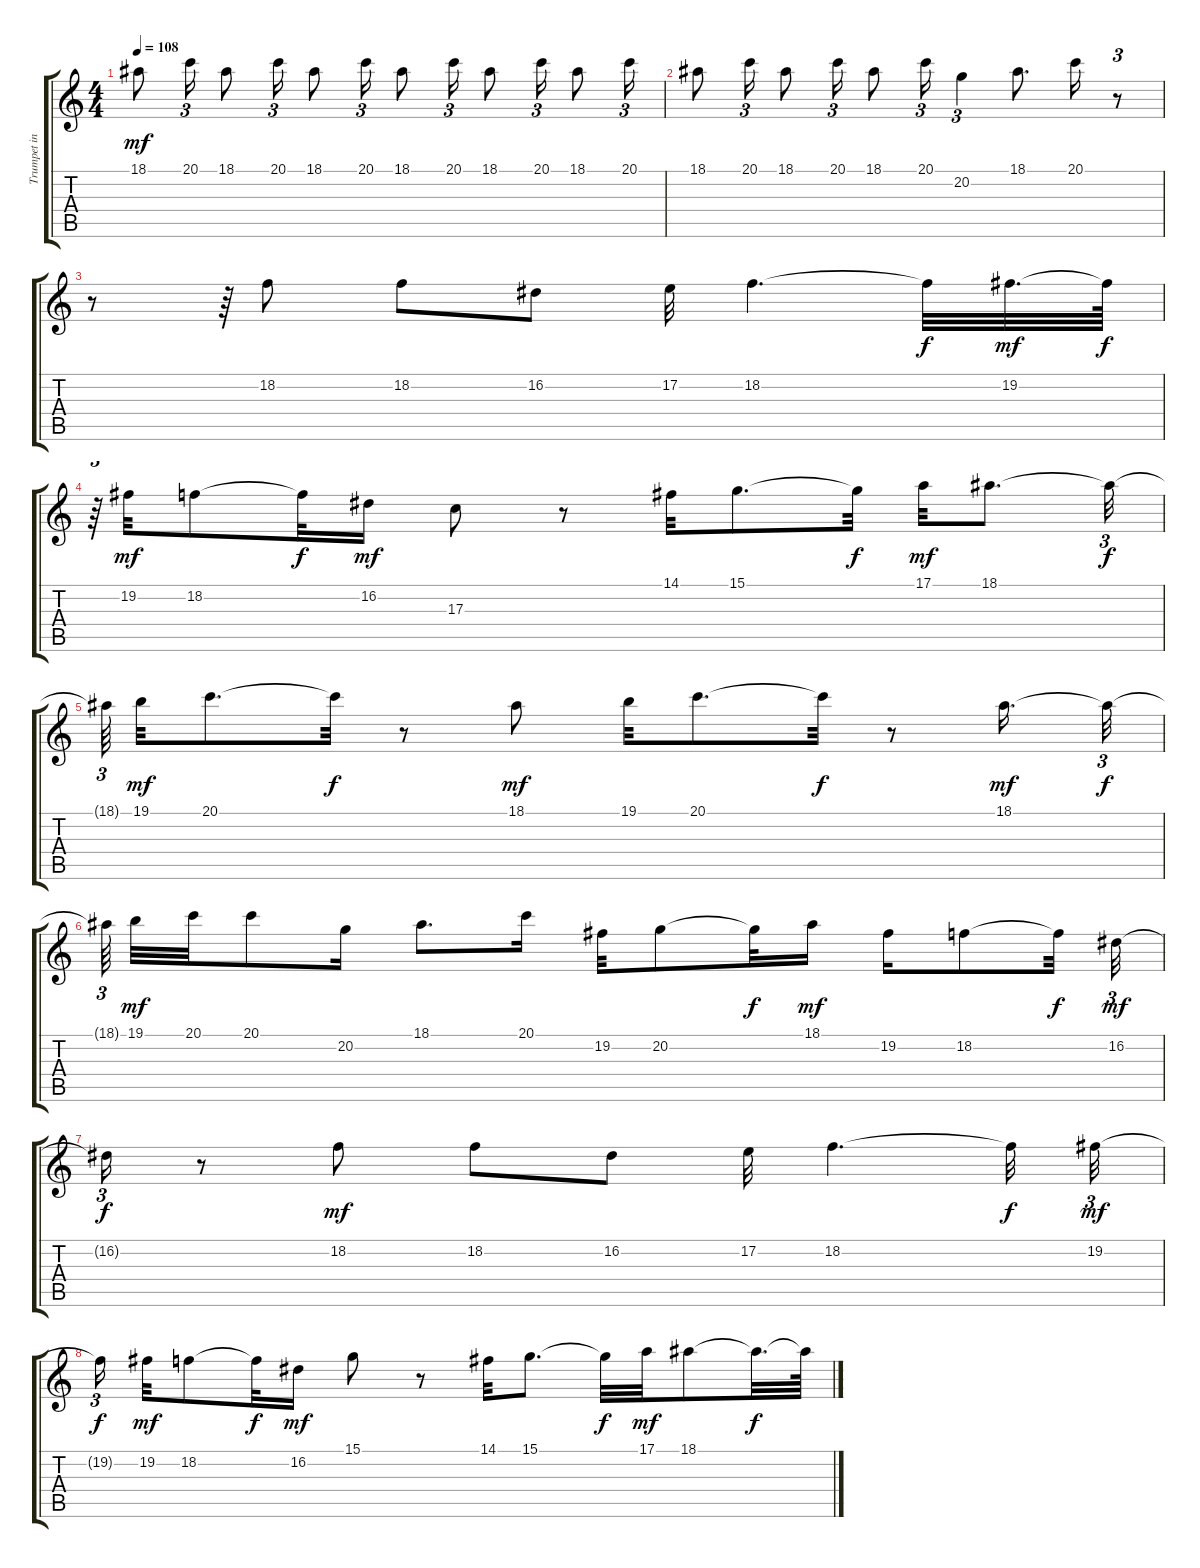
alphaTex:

\track ("Trumpet in Bb" "Trumpet in") {instrument trumpet}
\staff {score tabs}
\tuning (E4 B3 G3 D3 A2 E2) {hide}
\ts (4 4)
\tempo 108
\clef g2
\ks c
18.1.8{dy mf} 20.1.16{tu (3 2)} 18.1.8 20.1.16{tu (3 2)} 18.1.8 20.1.16{tu (3 2)} 18.1.8 20.1.16{tu (3 2)} 18.1.8 20.1.16{tu (3 2)} 18.1.8 20.1.16{tu (3 2)} |
18.1.8 20.1.16{tu (3 2)} 18.1.8 20.1.16{tu (3 2)} 18.1.8 20.1.16{tu (3 2)} 20.2.4{tu (3 2)} 18.1.8{d} 20.1.16 r.8{tu (3 2)} |
r.8 r.64{tu (3 2)} 18.2.8 18.2.8 16.2.8 17.2.32 18.2.4{d} 18.2{t}.32{dy f} 19.2.32{d dy mf} 19.2{t}.64{dy f} |
r.64{tu (3 2)} 19.2.32{dy mf} 18.2.8 18.2{t}.32{dy f} 16.2.16{dy mf} 17.3.8 r.8 14.1.32 15.1.8{d} 15.1{t}.32{dy f} 17.1.32{dy mf} 18.1.8{d} 18.1{t}.32{tu (3 2) dy f} |
18.1{t}.64{tu (3 2)} 19.1.32{dy mf} 20.1.8{d} 20.1{t}.32{dy f} r.8 18.1.8{dy mf} 19.1.32 20.1.8{d} 20.1{t}.32{dy f} r.8 18.1.16{d dy mf} 18.1{t}.32{tu (3 2) dy f} |
18.1{t}.64{tu (3 2)} 19.1.32{dy mf} 20.1.32 20.1.8 20.2.16 18.1.8{d} 20.1.16 19.2.32 20.2.8 20.2{t}.32{dy f} 18.1.16{dy mf} 19.2.16 18.2.8 18.2{t}.32{dy f} 16.2.32{tu (3 2) dy mf} |
16.2{t}.16{tu (3 2) dy f} r.8 18.2.8{dy mf} 18.2.8 16.2.8 17.2.32 18.2.4{d} 18.2{t}.32{dy f} 19.2.32{tu (3 2) dy mf} |
19.2{t}.16{tu (3 2) dy f} 19.2.32{dy mf} 18.2.8 18.2{t}.32{dy f} 16.2.16{dy mf} 15.1.8 r.8 14.1.32 15.1.8{d} 15.1{t}.32{dy f} 17.1.32{dy mf} 18.1.8 18.1{t}.32{d dy f} 18.1{t}.64
